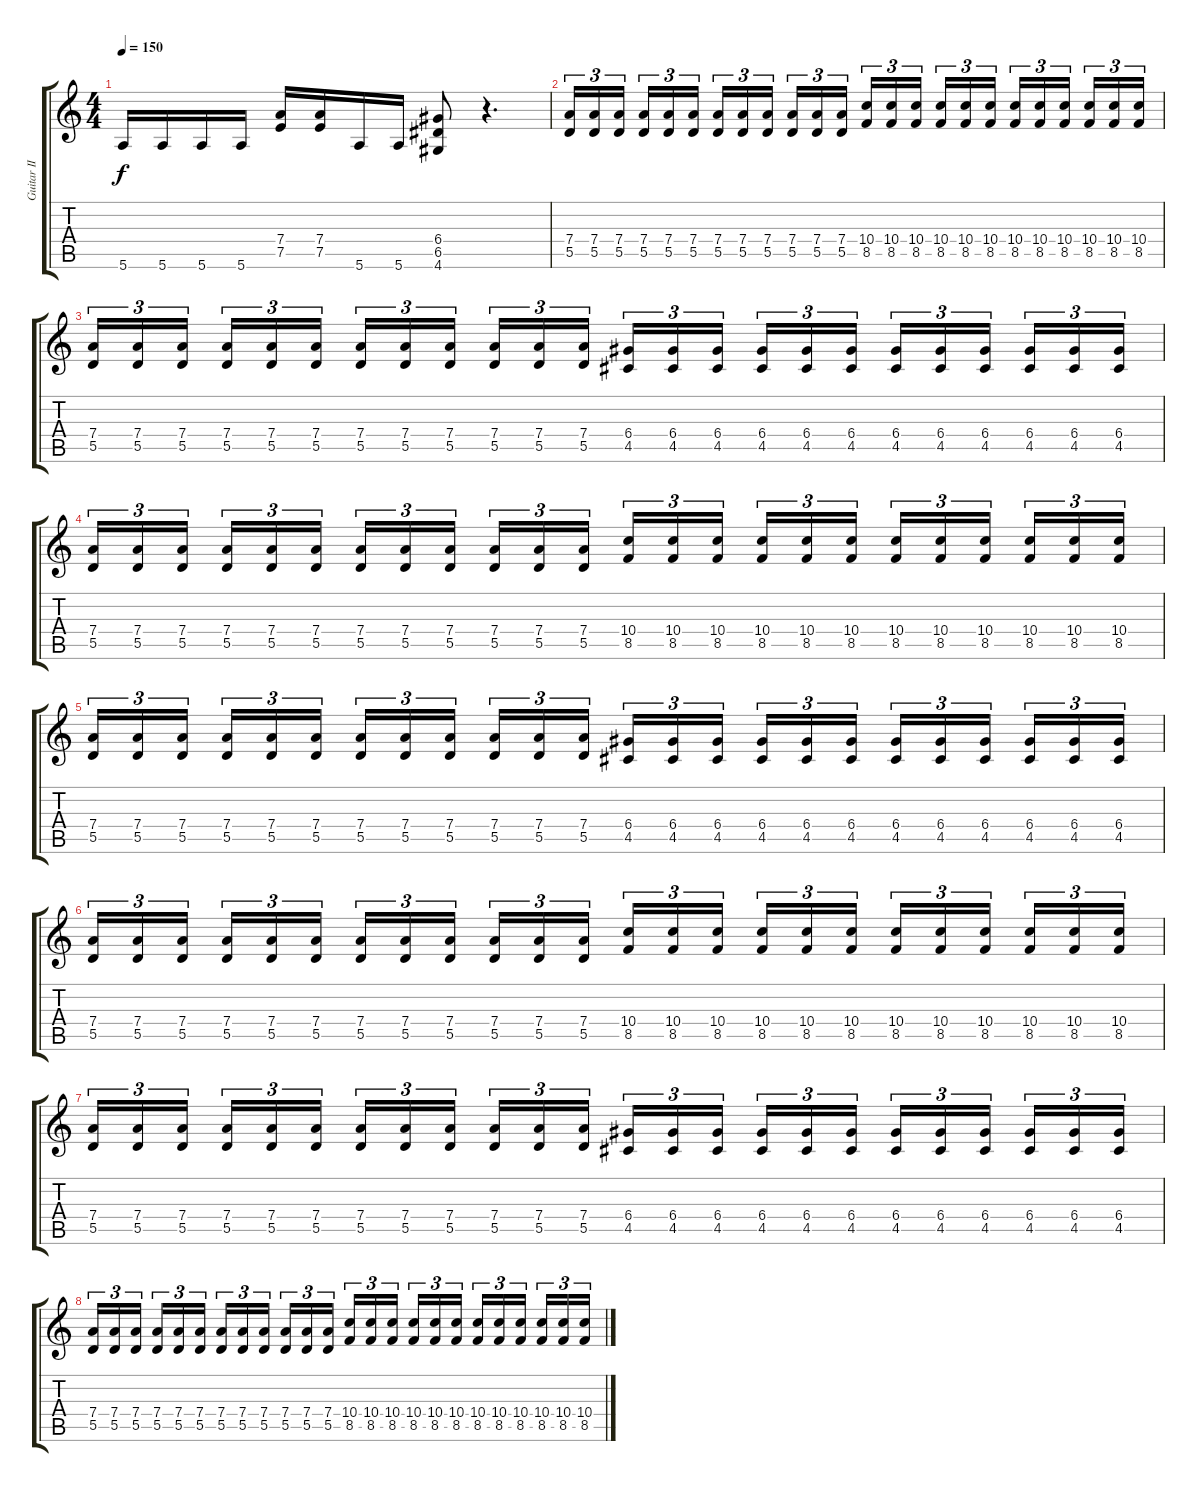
\track ("Guitar II" "Guitar II") {instrument distortionguitar}
\staff {score tabs}
\tuning (E4 B3 G3 D3 A2 E2) {hide}
\ts (4 4)
\tempo 150
\clef g2
\ks c
5.6.16{dy f} 5.6.16 5.6.16 5.6.16 (7.4 7.5).16 (7.4 7.5).16 5.6.16 5.6.16 (6.4 6.5 4.6).8 r.4{d} |
(7.4 5.5).16{tu (3 2)} (7.4 5.5).16{tu (3 2)} (7.4 5.5).16{tu (3 2)} (7.4 5.5).16{tu (3 2)} (7.4 5.5).16{tu (3 2)} (7.4 5.5).16{tu (3 2)} (7.4 5.5).16{tu (3 2)} (7.4 5.5).16{tu (3 2)} (7.4 5.5).16{tu (3 2)} (7.4 5.5).16{tu (3 2)} (7.4 5.5).16{tu (3 2)} (7.4 5.5).16{tu (3 2)} (10.4 8.5).16{tu (3 2)} (10.4 8.5).16{tu (3 2)} (10.4 8.5).16{tu (3 2)} (10.4 8.5).16{tu (3 2)} (10.4 8.5).16{tu (3 2)} (10.4 8.5).16{tu (3 2)} (10.4 8.5).16{tu (3 2)} (10.4 8.5).16{tu (3 2)} (10.4 8.5).16{tu (3 2)} (10.4 8.5).16{tu (3 2)} (10.4 8.5).16{tu (3 2)} (10.4 8.5).16{tu (3 2)} |
(7.4 5.5).16{tu (3 2)} (7.4 5.5).16{tu (3 2)} (7.4 5.5).16{tu (3 2)} (7.4 5.5).16{tu (3 2)} (7.4 5.5).16{tu (3 2)} (7.4 5.5).16{tu (3 2)} (7.4 5.5).16{tu (3 2)} (7.4 5.5).16{tu (3 2)} (7.4 5.5).16{tu (3 2)} (7.4 5.5).16{tu (3 2)} (7.4 5.5).16{tu (3 2)} (7.4 5.5).16{tu (3 2)} (6.4 4.5).16{tu (3 2)} (6.4 4.5).16{tu (3 2)} (6.4 4.5).16{tu (3 2)} (6.4 4.5).16{tu (3 2)} (6.4 4.5).16{tu (3 2)} (6.4 4.5).16{tu (3 2)} (6.4 4.5).16{tu (3 2)} (6.4 4.5).16{tu (3 2)} (6.4 4.5).16{tu (3 2)} (6.4 4.5).16{tu (3 2)} (6.4 4.5).16{tu (3 2)} (6.4 4.5).16{tu (3 2)} |
(7.4 5.5).16{tu (3 2)} (7.4 5.5).16{tu (3 2)} (7.4 5.5).16{tu (3 2)} (7.4 5.5).16{tu (3 2)} (7.4 5.5).16{tu (3 2)} (7.4 5.5).16{tu (3 2)} (7.4 5.5).16{tu (3 2)} (7.4 5.5).16{tu (3 2)} (7.4 5.5).16{tu (3 2)} (7.4 5.5).16{tu (3 2)} (7.4 5.5).16{tu (3 2)} (7.4 5.5).16{tu (3 2)} (10.4 8.5).16{tu (3 2)} (10.4 8.5).16{tu (3 2)} (10.4 8.5).16{tu (3 2)} (10.4 8.5).16{tu (3 2)} (10.4 8.5).16{tu (3 2)} (10.4 8.5).16{tu (3 2)} (10.4 8.5).16{tu (3 2)} (10.4 8.5).16{tu (3 2)} (10.4 8.5).16{tu (3 2)} (10.4 8.5).16{tu (3 2)} (10.4 8.5).16{tu (3 2)} (10.4 8.5).16{tu (3 2)} |
(7.4 5.5).16{tu (3 2)} (7.4 5.5).16{tu (3 2)} (7.4 5.5).16{tu (3 2)} (7.4 5.5).16{tu (3 2)} (7.4 5.5).16{tu (3 2)} (7.4 5.5).16{tu (3 2)} (7.4 5.5).16{tu (3 2)} (7.4 5.5).16{tu (3 2)} (7.4 5.5).16{tu (3 2)} (7.4 5.5).16{tu (3 2)} (7.4 5.5).16{tu (3 2)} (7.4 5.5).16{tu (3 2)} (6.4 4.5).16{tu (3 2)} (6.4 4.5).16{tu (3 2)} (6.4 4.5).16{tu (3 2)} (6.4 4.5).16{tu (3 2)} (6.4 4.5).16{tu (3 2)} (6.4 4.5).16{tu (3 2)} (6.4 4.5).16{tu (3 2)} (6.4 4.5).16{tu (3 2)} (6.4 4.5).16{tu (3 2)} (6.4 4.5).16{tu (3 2)} (6.4 4.5).16{tu (3 2)} (6.4 4.5).16{tu (3 2)} |
(7.4 5.5).16{tu (3 2)} (7.4 5.5).16{tu (3 2)} (7.4 5.5).16{tu (3 2)} (7.4 5.5).16{tu (3 2)} (7.4 5.5).16{tu (3 2)} (7.4 5.5).16{tu (3 2)} (7.4 5.5).16{tu (3 2)} (7.4 5.5).16{tu (3 2)} (7.4 5.5).16{tu (3 2)} (7.4 5.5).16{tu (3 2)} (7.4 5.5).16{tu (3 2)} (7.4 5.5).16{tu (3 2)} (10.4 8.5).16{tu (3 2)} (10.4 8.5).16{tu (3 2)} (10.4 8.5).16{tu (3 2)} (10.4 8.5).16{tu (3 2)} (10.4 8.5).16{tu (3 2)} (10.4 8.5).16{tu (3 2)} (10.4 8.5).16{tu (3 2)} (10.4 8.5).16{tu (3 2)} (10.4 8.5).16{tu (3 2)} (10.4 8.5).16{tu (3 2)} (10.4 8.5).16{tu (3 2)} (10.4 8.5).16{tu (3 2)} |
(7.4 5.5).16{tu (3 2)} (7.4 5.5).16{tu (3 2)} (7.4 5.5).16{tu (3 2)} (7.4 5.5).16{tu (3 2)} (7.4 5.5).16{tu (3 2)} (7.4 5.5).16{tu (3 2)} (7.4 5.5).16{tu (3 2)} (7.4 5.5).16{tu (3 2)} (7.4 5.5).16{tu (3 2)} (7.4 5.5).16{tu (3 2)} (7.4 5.5).16{tu (3 2)} (7.4 5.5).16{tu (3 2)} (6.4 4.5).16{tu (3 2)} (6.4 4.5).16{tu (3 2)} (6.4 4.5).16{tu (3 2)} (6.4 4.5).16{tu (3 2)} (6.4 4.5).16{tu (3 2)} (6.4 4.5).16{tu (3 2)} (6.4 4.5).16{tu (3 2)} (6.4 4.5).16{tu (3 2)} (6.4 4.5).16{tu (3 2)} (6.4 4.5).16{tu (3 2)} (6.4 4.5).16{tu (3 2)} (6.4 4.5).16{tu (3 2)} |
(7.4 5.5).16{tu (3 2)} (7.4 5.5).16{tu (3 2)} (7.4 5.5).16{tu (3 2)} (7.4 5.5).16{tu (3 2)} (7.4 5.5).16{tu (3 2)} (7.4 5.5).16{tu (3 2)} (7.4 5.5).16{tu (3 2)} (7.4 5.5).16{tu (3 2)} (7.4 5.5).16{tu (3 2)} (7.4 5.5).16{tu (3 2)} (7.4 5.5).16{tu (3 2)} (7.4 5.5).16{tu (3 2)} (10.4 8.5).16{tu (3 2)} (10.4 8.5).16{tu (3 2)} (10.4 8.5).16{tu (3 2)} (10.4 8.5).16{tu (3 2)} (10.4 8.5).16{tu (3 2)} (10.4 8.5).16{tu (3 2)} (10.4 8.5).16{tu (3 2)} (10.4 8.5).16{tu (3 2)} (10.4 8.5).16{tu (3 2)} (10.4 8.5).16{tu (3 2)} (10.4 8.5).16{tu (3 2)} (10.4 8.5).16{tu (3 2)}
